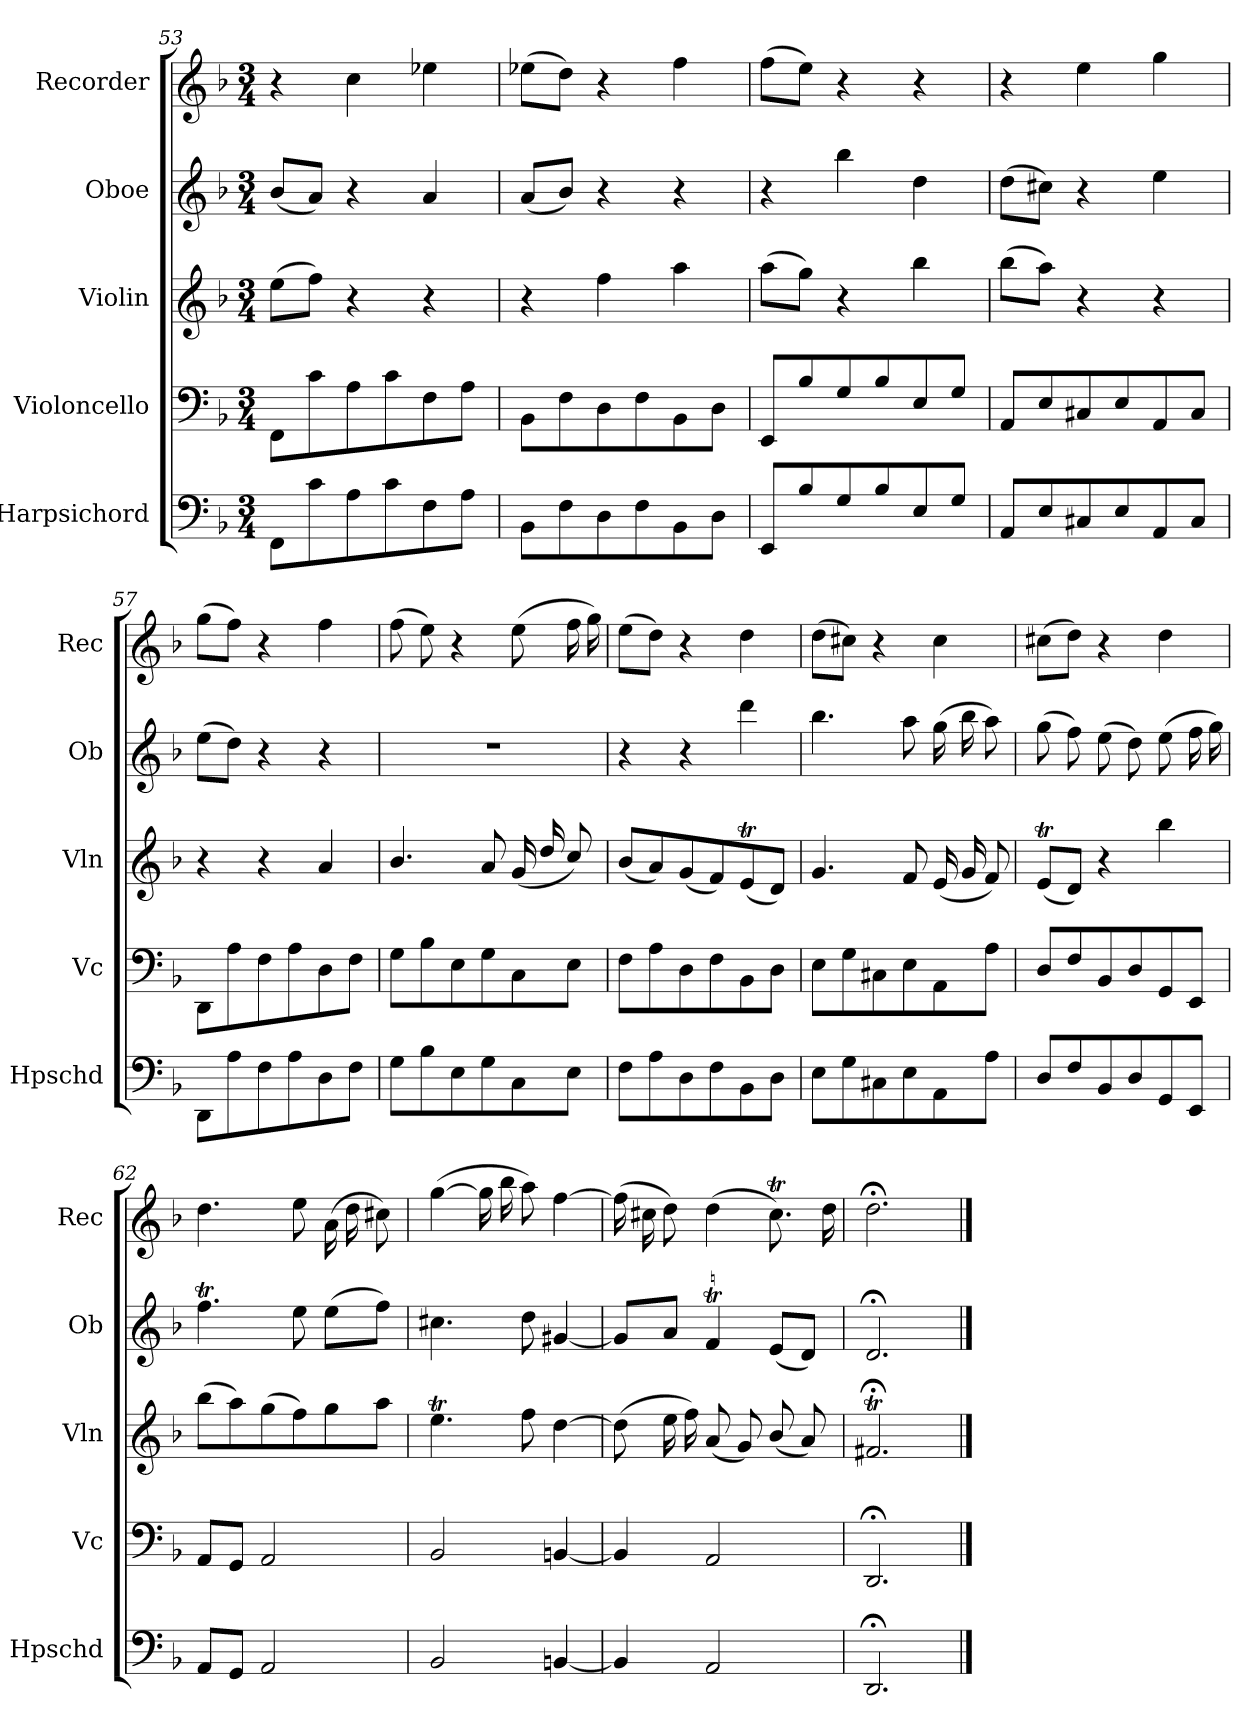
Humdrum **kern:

**kern	**kern	**kern	**kern	**kern
*part5	*part4	*part3	*part2	*part1
*staff5	*staff4	*staff3	*staff2	*staff1
*I"Harpsichord	*I"Violoncello	*I"Violin	*I"Oboe	*I"Recorder
*I'Hpschd	*I'Vc	*I'Vln	*I'Ob	*I'Rec
*clefF4	*clefF4	*clefG2	*clefG2	*clefG2
*k[b-]	*k[b-]	*k[b-]	*k[b-]	*k[b-]
*d:	*d:	*d:	*d:	*d:
*M3/4	*M3/4	*M3/4	*M3/4	*M3/4
=53	=53	=53	=53	=53
8FF\L	8FF\L	(8ee\L	(8b-/L	4r
8c\	8c\	8ff\J)	8a/J)	.
8A\	8A\	4r	4r	4cc\
8c\	8c\	.	.	.
8F\	8F\	4r	4a/	4ee-X\
8A\J	8A\J	.	.	.
=54	=54	=54	=54	=54
8BB-\L	8BB-\L	4r	(8a/L	(8ee-X\L
8F\	8F\	.	8b-/J)	8dd\J)
8D\	8D\	4ff\	4r	4r
8F\	8F\	.	.	.
8BB-\	8BB-\	4aa\	4r	4ff\
8D\J	8D\J	.	.	.
=55	=55	=55	=55	=55
8EE/L	8EE/L	(8aa\L	4r	(8ff\L
8B-/	8B-/	8gg\J)	.	8ee\J)
8G/	8G/	4r	4bb-\	4r
8B-/	8B-/	.	.	.
8E/	8E/	4bb-\	4dd\	4r
8G/J	8G/J	.	.	.
=56	=56	=56	=56	=56
8AA/L	8AA/L	(8bb-\L	(8dd\L	4r
8E/	8E/	8aa\J)	8cc#X\J)	.
8C#X/	8C#X/	4r	4r	4ee\
8E/	8E/	.	.	.
8AA/	8AA/	4r	4ee\	4gg\
8C#/J	8C#/J	.	.	.
=57	=57	=57	=57	=57
8DD\L	8DD\L	4r	(8ee\L	(8gg\L
8A\	8A\	.	8dd\J)	8ff\J)
8F\	8F\	4r	4r	4r
8A\	8A\	.	.	.
8D\	8D\	4a/	4r	4ff\
8F\J	8F\J	.	.	.
=58	=58	=58	=58	=58
8G\L	8G\L	4.b-/	2.r	(8ff\
8B-\	8B-\	.	.	8ee\)
8E\	8E\	.	.	4r
8G\	8G\	8a/	.	.
8C\	8C\	(16g/	.	(8ee\
.	.	16dd/	.	.
8E\J	8E\J	8cc/)	.	16ff\
.	.	.	.	16gg\)
=59	=59	=59	=59	=59
8F\L	8F\L	(8b-/L	4r	(8ee\L
8A\	8A\	8a/)	.	8dd\J)
8D\	8D\	(8g/	4r	4r
8F\	8F\	8f/)	.	.
8BB-\	8BB-\	(8et/	4ddd\	4dd\
8D\J	8D\J	8d/J)	.	.
=60	=60	=60	=60	=60
8E\L	8E\L	4.g/	4.bb-\	(8dd\L
8G\	8G\	.	.	8cc#X\J)
8C#X\	8C#X\	.	.	4r
8E\	8E\	8f/	8aa\	.
8AA\	8AA\	(16e/	(16gg\	4cc#\
.	.	16g/	16bb-\	.
8A\J	8A\J	8f/)	8aa\)	.
=61	=61	=61	=61	=61
8D/L	8D/L	(8et/L	(8gg\	(8cc#X\L
8F/	8F/	8d/J)	8ff\)	8dd\J)
8BB-/	8BB-/	4r	(8ee\	4r
8D/	8D/	.	8dd\)	.
8GG/	8GG/	4bb-\	(8ee\	4dd\
8EE/J	8EE/J	.	16ff\	.
.	.	.	16gg\)	.
=62	=62	=62	=62	=62
8AA/L	8AA/L	(8bb-\L	4.ffT\	4.dd\
8GG/J	8GG/J	8aa\)	.	.
2AA/	2AA/	(8gg\	.	.
.	.	8ff\)	8ee\	8ee\
.	.	8gg\	(8ee\L	(16a\
.	.	.	.	16dd\
.	.	8aa\J	8ff\J)	8cc#X\)
=63	=63	=63	=63	=63
2BB-/	2BB-/	4.eet\	4.cc#X\	([4gg\
.	.	.	.	16gg\]
.	.	.	.	16bb-\
.	.	8ff\	8dd\	8aa\)
[4BBn/	[4BBn/	[4dd\	[4g#X/	[4ff\
=64	=64	=64	=64	=64
4BB/]	4BB/]	(8dd\]	8g#/L]	(16ff\]
.	.	.	.	16cc#X\
.	.	16ee\	8a/J	8dd\)
.	.	16ff\)	.	.
2AA/	2AA/	(8a/	4fT/	(4dd\
.	.	8g/)	.	.
.	.	(8b-/	(8e/L	8.cc#t\)
.	.	8a/)	8d/J)	.
.	.	.	.	16dd\
=65	=65	=65	=65	=65
2.DD;</	2.DD;</	2.f#X;<t/	2.d;</	2.dd;<\
==	==	==	==	==
*-	*-	*-	*-	*-
